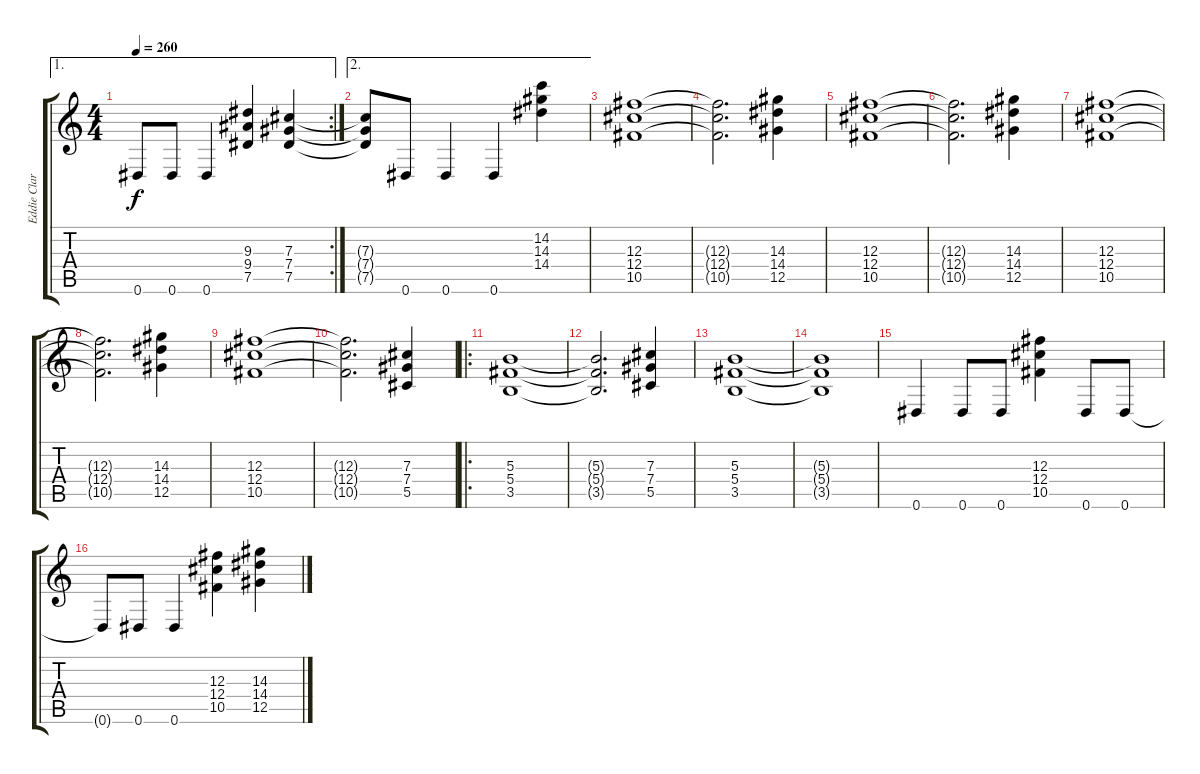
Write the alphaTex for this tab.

\track ("Eddie Clarke-Lead" "Eddie Clar") {instrument distortionguitar}
\staff {score tabs}
\tuning (Eb4 Bb3 Gb3 Db3 Ab2 Eb2) {hide}
\ae 1
\rc 2
\ts (4 4)
\tempo 260
\clef g2
\ks c
0.6{t}.8{dy f} 0.6.8 0.6.4 (9.3 9.4 7.5).4 (7.3 7.4 7.5).4 |
\ae 2
(7.3{t} 7.4{t} 7.5{t}).8 0.6.8 0.6.4 0.6.4 (14.2 14.3 14.4).4 |
(12.3 12.4 10.5).1 |
(12.3{t} 12.4{t} 10.5{t}).2{d} (14.3 14.4 12.5).4 |
(12.3 12.4 10.5).1 |
(12.3{t} 12.4{t} 10.5{t}).2{d} (14.3 14.4 12.5).4 |
(12.3 12.4 10.5).1 |
(12.3{t} 12.4{t} 10.5{t}).2{d} (14.3 14.4 12.5).4 |
(12.3 12.4 10.5).1 |
(12.3{t} 12.4{t} 10.5{t}).2{d} (7.3 7.4 5.5).4 |
\ro
(5.3 5.4 3.5).1 |
(5.3{t} 5.4{t} 3.5{t}).2{d} (7.3 7.4 5.5).4 |
(5.3 5.4 3.5).1 |
(5.3{t} 5.4{t} 3.5{t}).1 |
0.6.4 0.6.8 0.6.8 (12.3 12.4 10.5).4 0.6.8 0.6.8 |
0.6{t}.8 0.6.8 0.6.4 (12.3 12.4 10.5).4 (14.3 14.4 12.5).4
